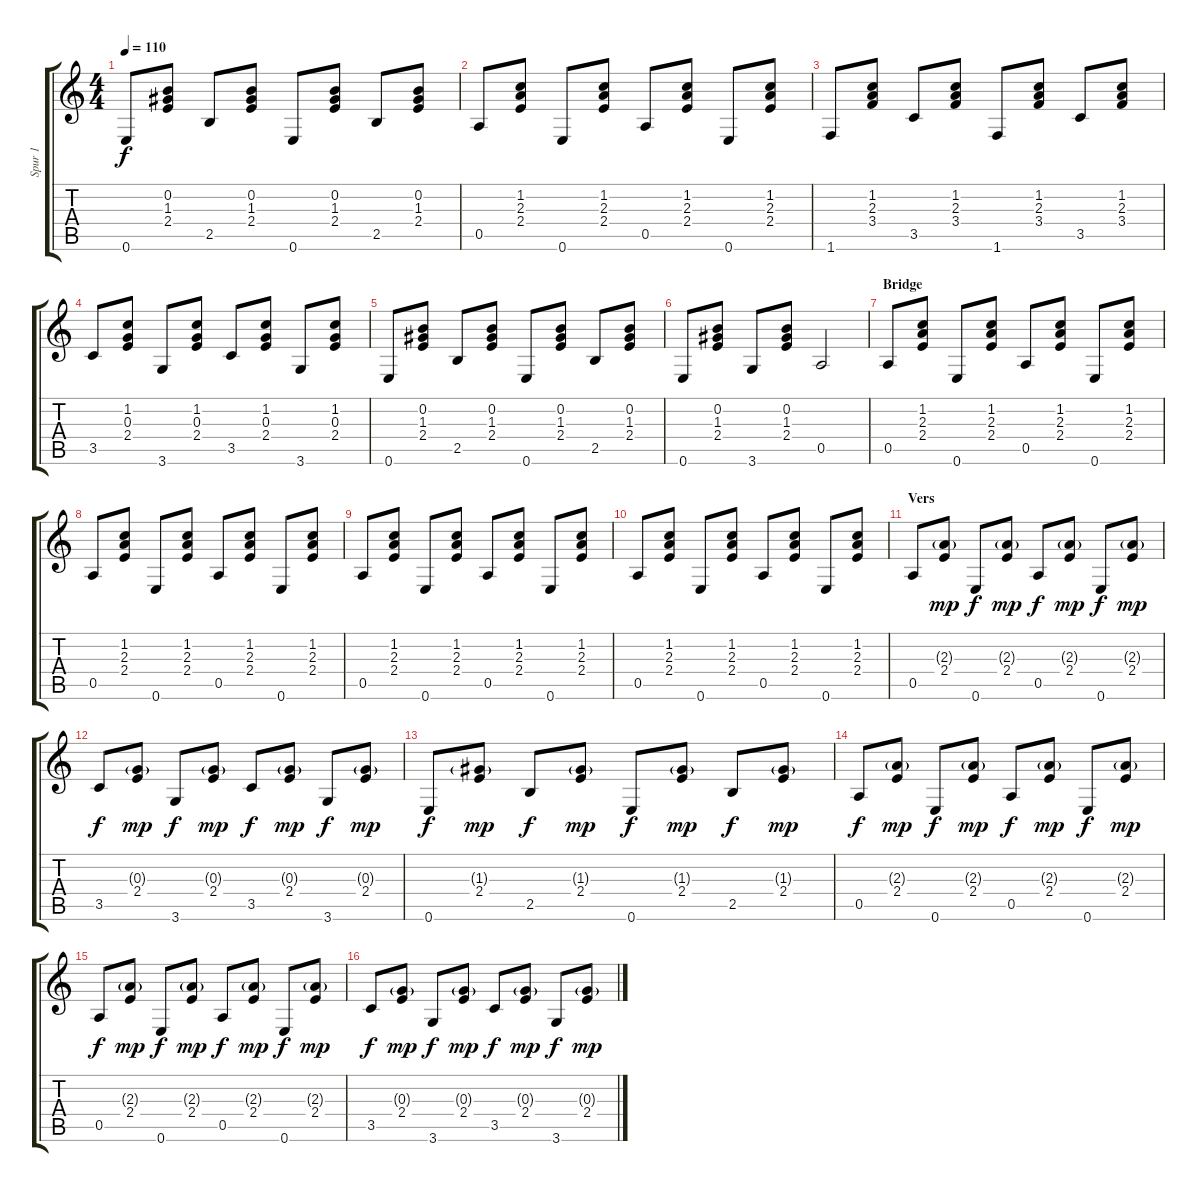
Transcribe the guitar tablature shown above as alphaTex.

\track ("Spur 1" "Spur 1") {instrument acousticguitarsteel}
\staff {score tabs}
\tuning (E4 B3 G3 D3 A2 E2) {hide}
\ts (4 4)
\tempo 110
\clef g2
\ks c
0.6.8{dy f} (0.2 1.3 2.4).8 2.5.8 (0.2 1.3 2.4).8 0.6.8 (0.2 1.3 2.4).8 2.5.8 (0.2 1.3 2.4).8 |
0.5.8 (1.2 2.3 2.4).8 0.6.8 (1.2 2.3 2.4).8 0.5.8 (1.2 2.3 2.4).8 0.6.8 (1.2 2.3 2.4).8 |
1.6.8 (1.2 2.3 3.4).8 3.5.8 (1.2 2.3 3.4).8 1.6.8 (1.2 2.3 3.4).8 3.5.8 (1.2 2.3 3.4).8 |
3.5.8 (1.2 0.3 2.4).8 3.6.8 (1.2 0.3 2.4).8 3.5.8 (1.2 0.3 2.4).8 3.6.8 (1.2 0.3 2.4).8 |
0.6.8 (0.2 1.3 2.4).8 2.5.8 (0.2 1.3 2.4).8 0.6.8 (0.2 1.3 2.4).8 2.5.8 (0.2 1.3 2.4).8 |
0.6.8 (0.2 1.3 2.4).8 3.6.8 (0.2 1.3 2.4).8 0.5.2 |
\section ("" "Bridge")
0.5.8 (1.2 2.3 2.4).8 0.6.8 (1.2 2.3 2.4).8 0.5.8 (1.2 2.3 2.4).8 0.6.8 (1.2 2.3 2.4).8 |
0.5.8 (1.2 2.3 2.4).8 0.6.8 (1.2 2.3 2.4).8 0.5.8 (1.2 2.3 2.4).8 0.6.8 (1.2 2.3 2.4).8 |
0.5.8 (1.2 2.3 2.4).8 0.6.8 (1.2 2.3 2.4).8 0.5.8 (1.2 2.3 2.4).8 0.6.8 (1.2 2.3 2.4).8 |
0.5.8 (1.2 2.3 2.4).8 0.6.8 (1.2 2.3 2.4).8 0.5.8 (1.2 2.3 2.4).8 0.6.8 (1.2 2.3 2.4).8 |
\section ("" "Vers")
0.5.8 (2.3{g} 2.4).8{dy mp} 0.6.8{dy f} (2.3{g} 2.4).8{dy mp} 0.5.8{dy f} (2.3{g} 2.4).8{dy mp} 0.6.8{dy f} (2.3{g} 2.4).8{dy mp} |
3.5.8{dy f} (0.3{g} 2.4).8{dy mp} 3.6.8{dy f} (0.3{g} 2.4).8{dy mp} 3.5.8{dy f} (0.3{g} 2.4).8{dy mp} 3.6.8{dy f} (0.3{g} 2.4).8{dy mp} |
0.6.8{dy f} (1.3{g} 2.4).8{dy mp} 2.5.8{dy f} (1.3{g} 2.4).8{dy mp} 0.6.8{dy f} (1.3{g} 2.4).8{dy mp} 2.5.8{dy f} (1.3{g} 2.4).8{dy mp} |
0.5.8{dy f} (2.3{g} 2.4).8{dy mp} 0.6.8{dy f} (2.3{g} 2.4).8{dy mp} 0.5.8{dy f} (2.3{g} 2.4).8{dy mp} 0.6.8{dy f} (2.3{g} 2.4).8{dy mp} |
0.5.8{dy f} (2.3{g} 2.4).8{dy mp} 0.6.8{dy f} (2.3{g} 2.4).8{dy mp} 0.5.8{dy f} (2.3{g} 2.4).8{dy mp} 0.6.8{dy f} (2.3{g} 2.4).8{dy mp} |
3.5.8{dy f} (0.3{g} 2.4).8{dy mp} 3.6.8{dy f} (0.3{g} 2.4).8{dy mp} 3.5.8{dy f} (0.3{g} 2.4).8{dy mp} 3.6.8{dy f} (0.3{g} 2.4).8{dy mp}
